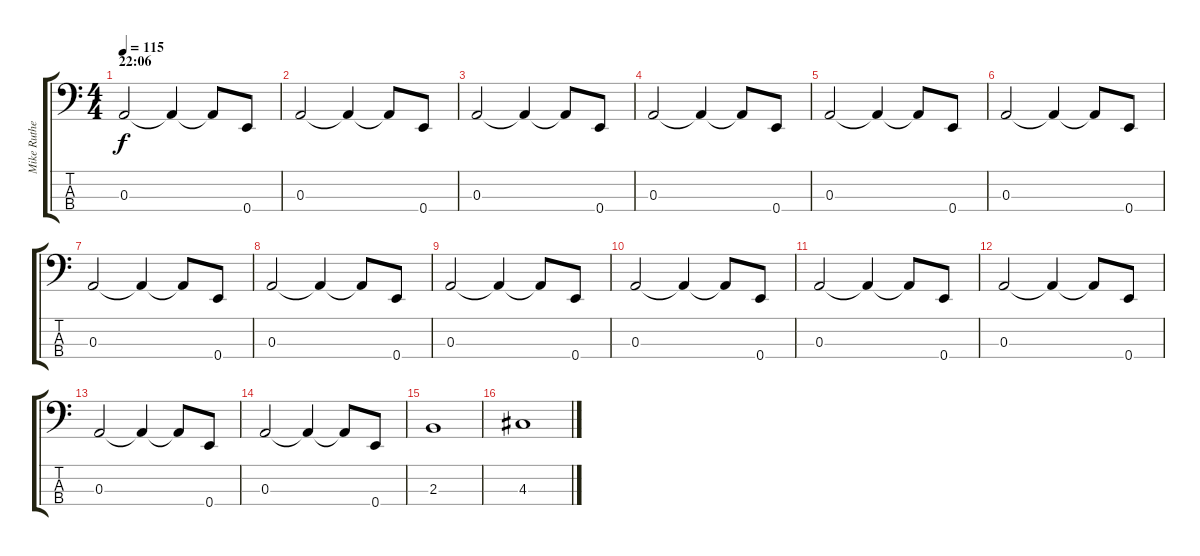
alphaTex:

\track ("Mike Rutherford (bass pedal)" "Mike Ruthe") {instrument fretlessbass}
\staff {score tabs}
\tuning (G2 D2 A1 E1) {hide}
\ts (4 4)
\section ("" "22:06")
\tempo 115
\clef f4
\ks c
0.3.2{dy f} 0.3{t}.4 0.3{t}.8 0.4.8 |
0.3.2 0.3{t}.4 0.3{t}.8 0.4.8 |
0.3.2 0.3{t}.4 0.3{t}.8 0.4.8 |
0.3.2 0.3{t}.4 0.3{t}.8 0.4.8 |
0.3.2 0.3{t}.4 0.3{t}.8 0.4.8 |
0.3.2 0.3{t}.4 0.3{t}.8 0.4.8 |
0.3.2 0.3{t}.4 0.3{t}.8 0.4.8 |
0.3.2 0.3{t}.4 0.3{t}.8 0.4.8 |
0.3.2 0.3{t}.4 0.3{t}.8 0.4.8 |
0.3.2 0.3{t}.4 0.3{t}.8 0.4.8 |
0.3.2 0.3{t}.4 0.3{t}.8 0.4.8 |
0.3.2 0.3{t}.4 0.3{t}.8 0.4.8 |
0.3.2 0.3{t}.4 0.3{t}.8 0.4.8 |
0.3.2 0.3{t}.4 0.3{t}.8 0.4.8 |
2.3.1 |
4.3.1{volume 10}
